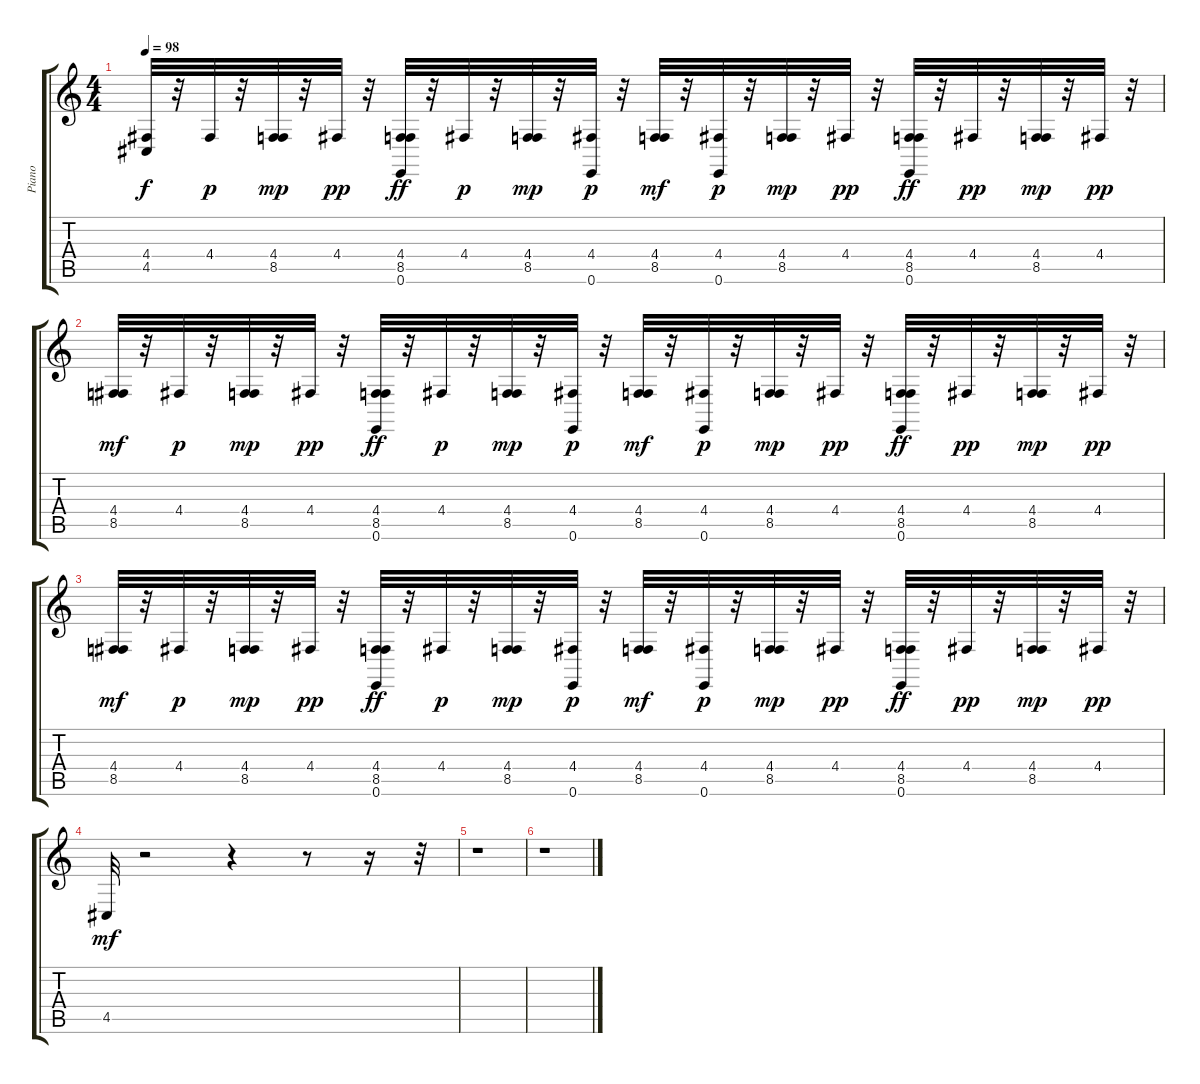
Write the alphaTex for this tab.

\track ("Piano" "Piano") {instrument acousticgrandpiano}
\staff {score tabs}
\tuning (E4 B3 G3 D3 A2 E2) {hide}
\ts (4 4)
\tempo 98
\clef g2
\ks c
(4.4 4.5).32{dy f} r.32 4.4.32{dy p} r.32 (4.4 8.5).32{dy mp} r.32 4.4.32{dy pp} r.32 (4.4 8.5 0.6).32{dy ff} r.32 4.4.32{dy p} r.32 (4.4 8.5).32{dy mp} r.32 (4.4 0.6).32{dy p} r.32 (4.4 8.5).32{dy mf} r.32 (4.4 0.6).32{dy p} r.32 (4.4 8.5).32{dy mp} r.32 4.4.32{dy pp} r.32 (4.4 8.5 0.6).32{dy ff} r.32 4.4.32{dy pp} r.32 (4.4 8.5).32{dy mp} r.32 4.4.32{dy pp} r.32 |
(4.4 8.5).32{dy mf} r.32 4.4.32{dy p} r.32 (4.4 8.5).32{dy mp} r.32 4.4.32{dy pp} r.32 (4.4 8.5 0.6).32{dy ff} r.32 4.4.32{dy p} r.32 (4.4 8.5).32{dy mp} r.32 (4.4 0.6).32{dy p} r.32 (4.4 8.5).32{dy mf} r.32 (4.4 0.6).32{dy p} r.32 (4.4 8.5).32{dy mp} r.32 4.4.32{dy pp} r.32 (4.4 8.5 0.6).32{dy ff} r.32 4.4.32{dy pp} r.32 (4.4 8.5).32{dy mp} r.32 4.4.32{dy pp} r.32 |
(4.4 8.5).32{dy mf} r.32 4.4.32{dy p} r.32 (4.4 8.5).32{dy mp} r.32 4.4.32{dy pp} r.32 (4.4 8.5 0.6).32{dy ff} r.32 4.4.32{dy p} r.32 (4.4 8.5).32{dy mp} r.32 (4.4 0.6).32{dy p} r.32 (4.4 8.5).32{dy mf} r.32 (4.4 0.6).32{dy p} r.32 (4.4 8.5).32{dy mp} r.32 4.4.32{dy pp} r.32 (4.4 8.5 0.6).32{dy ff} r.32 4.4.32{dy pp} r.32 (4.4 8.5).32{dy mp} r.32 4.4.32{dy pp} r.32 |
4.5.32{dy mf} r.2 r.4 r.8 r.16 r.32 |
r.1 |
r.1
